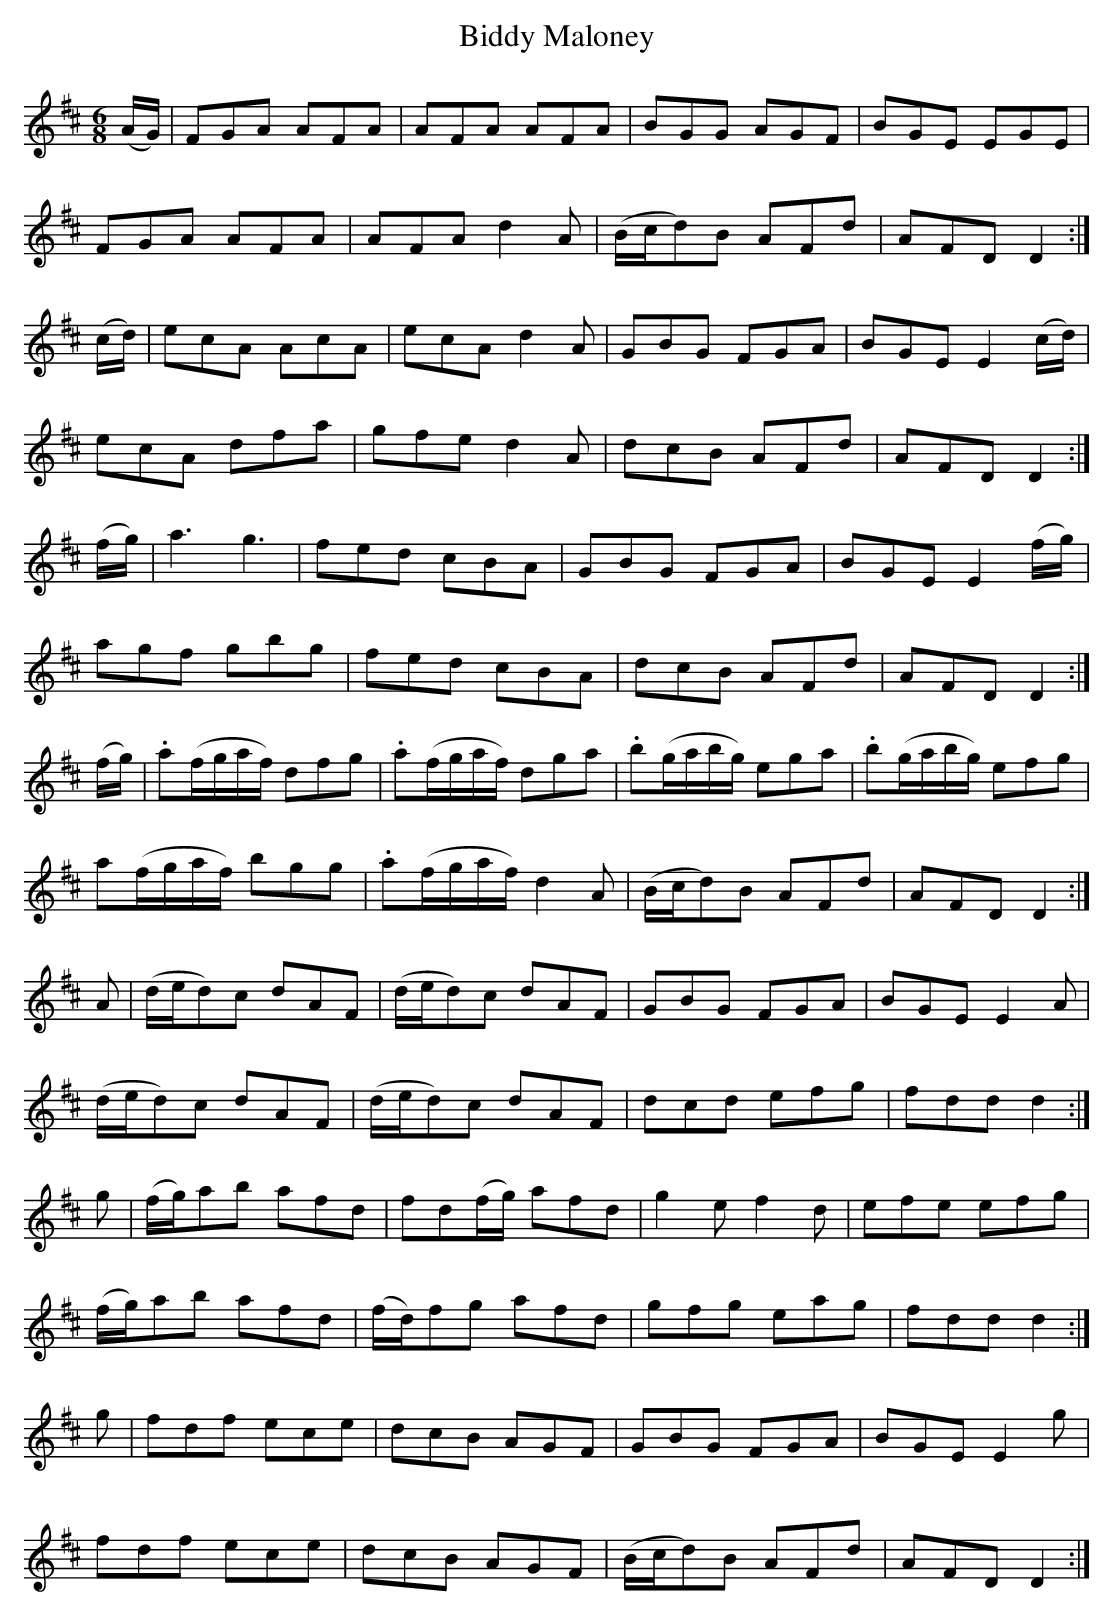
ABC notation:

X:1
T: Biddy Maloney
M: 6/8
L: 1/8
K: D
(A/G/)|FGA AFA|AFA AFA|BGG AGF|BGE EGE|
FGA AFA|AFA d2A|(B/c/d)B AFd|AFD D2:|
(c/d/)|ecA AcA|ecA d2A|GBG FGA|BGE E2(c/d/)|
ecA dfa|gfe d2A|dcB AFd|AFD D2:|
(f/g/)|a3 g3|fed cBA|GBG FGA|BGE E2(f/g/)|
agf gbg|fed cBA|dcB AFd|AFD D2:|
(f/g/)|.a(f/g/a/f/) dfg|.a(f/g/a/f/) dga|.b(g/a/b/g/) ega|.b(g/a/b/g/) efg|
a(f/g/a/f/) bgg|.a(f/g/a/f/) d2A|(B/c/d)B AFd|AFD D2:|
A|(d/e/d)c dAF|(d/e/d)c dAF|GBG FGA|BGE E2A|
(d/e/d)c dAF|(d/e/d)c dAF|dcd efg|fdd d2:|
g|(f/g/)ab afd|fd(f/g/) afd|g2e f2d|efe efg|
(f/g/)ab afd|(f/d/)fg afd|gfg eag|fdd d2:|
g|fdf ece|dcB AGF|GBG FGA|BGE E2g|
fdf ece|dcB AGF|(B/c/d)B AFd|AFD D2:|
